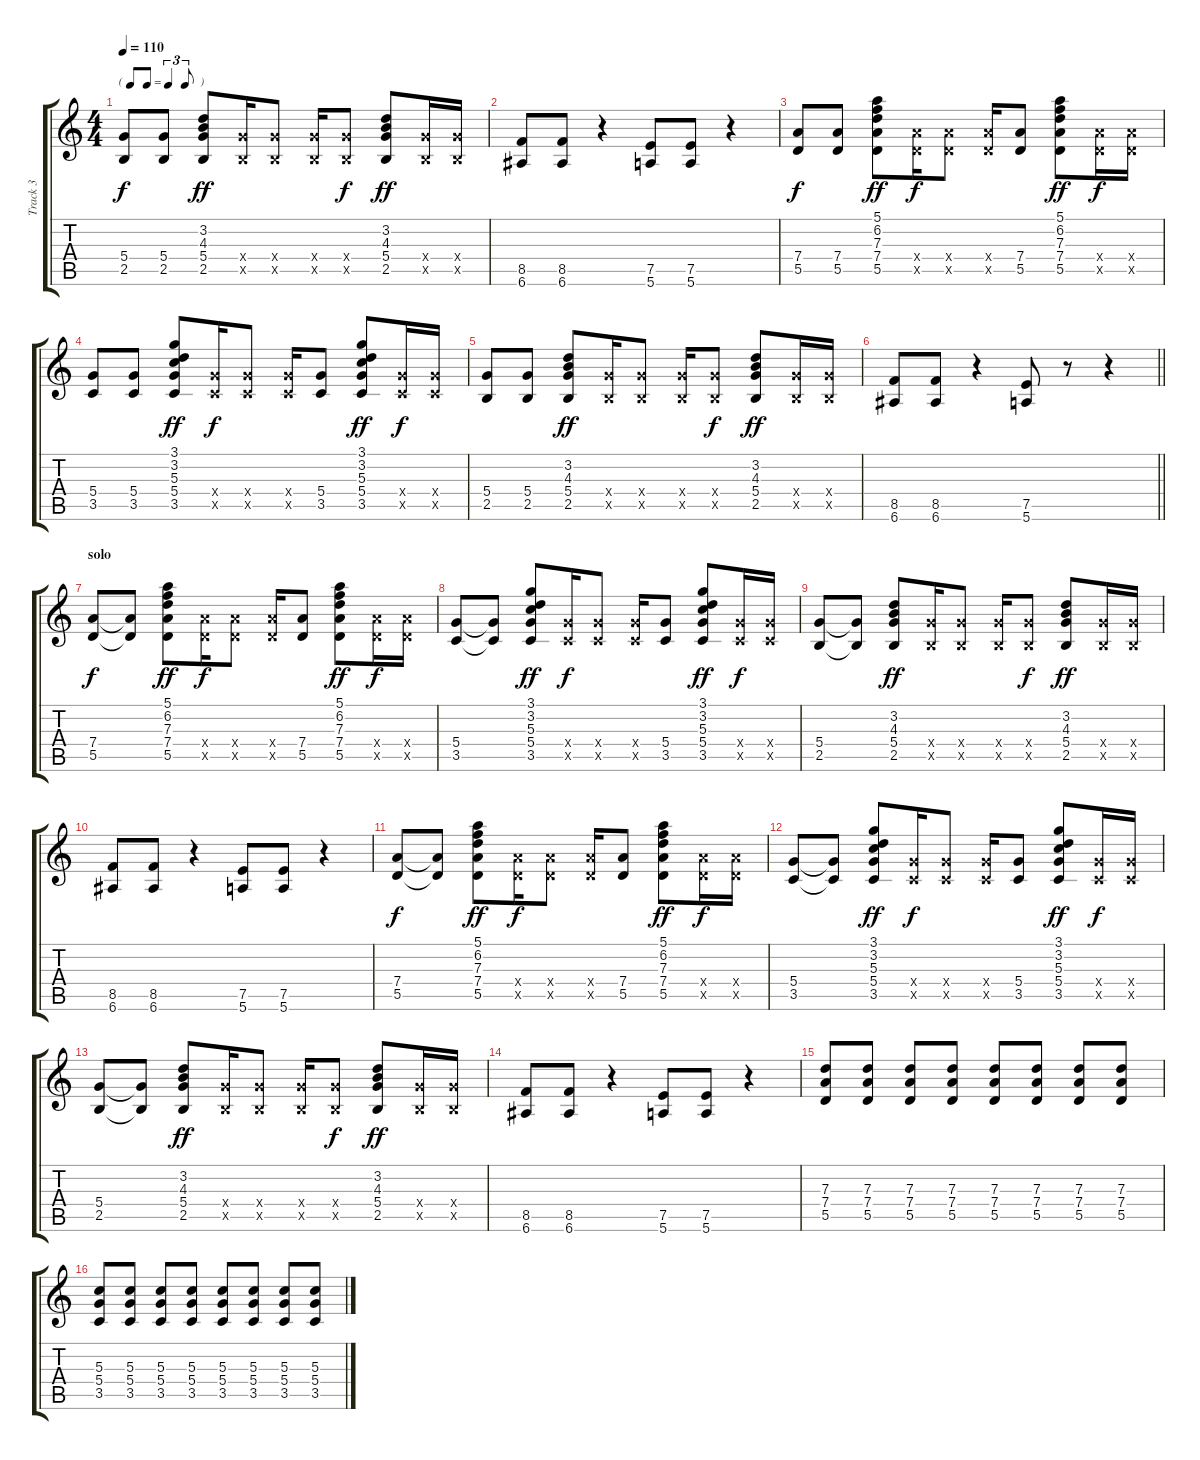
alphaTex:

\track ("Track 3" "Track 3") {instrument acousticguitarsteel}
\staff {score tabs}
\tuning (E4 B3 G3 D3 A2 E2) {hide}
\ts (4 4)
\tf triplet8th
\tempo 110
\clef g2
\ks c
(5.4 2.5).8{dy f} (5.4 2.5).8 (3.2 4.3 5.4 2.5).8{dy ff} (5.4{x} 2.5{x}).16 (5.4{x} 2.5{x}).8 (5.4{x} 2.5{x}).16 (5.4{x} 2.5{x}).8{dy f} (3.2 4.3 5.4 2.5).8{dy ff} (5.4{x} 2.5{x}).16 (5.4{x} 2.5{x}).16 |
(8.5 6.6).8 (8.5 6.6).8 r.4 (7.5 5.6).8 (7.5 5.6).8 r.4 |
(7.4 5.5).8{dy f} (7.4 5.5).8 (5.1 6.2 7.3 7.4 5.5).8{dy ff} (7.4{x} 5.5{x}).16{dy f} (7.4{x} 5.5{x}).8 (7.4{x} 5.5{x}).16 (7.4 5.5).8 (5.1 6.2 7.3 7.4 5.5).8{dy ff} (7.4{x} 5.5{x}).16{dy f} (7.4{x} 5.5{x}).16 |
(5.4 3.5).8 (5.4 3.5).8 (3.1 3.2 5.3 5.4 3.5).8{dy ff} (5.4{x} 3.5{x}).16{dy f} (5.4{x} 3.5{x}).8 (5.4{x} 3.5{x}).16 (5.4 3.5).8 (3.1 3.2 5.3 5.4 3.5).8{dy ff} (5.4{x} 3.5{x}).16{dy f} (5.4{x} 3.5{x}).16 |
(5.4 2.5).8 (5.4 2.5).8 (3.2 4.3 5.4 2.5).8{dy ff} (5.4{x} 2.5{x}).16 (5.4{x} 2.5{x}).8 (5.4{x} 2.5{x}).16 (5.4{x} 2.5{x}).8{dy f} (3.2 4.3 5.4 2.5).8{dy ff} (5.4{x} 2.5{x}).16 (5.4{x} 2.5{x}).16 |
\barLineRight lightlight
(8.5 6.6).8 (8.5 6.6).8 r.4 (7.5 5.6).8 r.8 r.4 |
\section ("" "solo")
(7.4 5.5).8{dy f} (7.4{t} 5.5{t}).8 (5.1 6.2 7.3 7.4 5.5).8{dy ff} (7.4{x} 5.5{x}).16{dy f} (7.4{x} 5.5{x}).8 (7.4{x} 5.5{x}).16 (7.4 5.5).8 (5.1 6.2 7.3 7.4 5.5).8{dy ff} (7.4{x} 5.5{x}).16{dy f} (7.4{x} 5.5{x}).16 |
(5.4 3.5).8 (5.4{t} 3.5{t}).8 (3.1 3.2 5.3 5.4 3.5).8{dy ff} (5.4{x} 3.5{x}).16{dy f} (5.4{x} 3.5{x}).8 (5.4{x} 3.5{x}).16 (5.4 3.5).8 (3.1 3.2 5.3 5.4 3.5).8{dy ff} (5.4{x} 3.5{x}).16{dy f} (5.4{x} 3.5{x}).16 |
(5.4 2.5).8 (5.4{t} 2.5{t}).8 (3.2 4.3 5.4 2.5).8{dy ff} (5.4{x} 2.5{x}).16 (5.4{x} 2.5{x}).8 (5.4{x} 2.5{x}).16 (5.4{x} 2.5{x}).8{dy f} (3.2 4.3 5.4 2.5).8{dy ff} (5.4{x} 2.5{x}).16 (5.4{x} 2.5{x}).16 |
(8.5 6.6).8 (8.5 6.6).8 r.4 (7.5 5.6).8 (7.5 5.6).8 r.4 |
(7.4 5.5).8{dy f} (7.4{t} 5.5{t}).8 (5.1 6.2 7.3 7.4 5.5).8{dy ff} (7.4{x} 5.5{x}).16{dy f} (7.4{x} 5.5{x}).8 (7.4{x} 5.5{x}).16 (7.4 5.5).8 (5.1 6.2 7.3 7.4 5.5).8{dy ff} (7.4{x} 5.5{x}).16{dy f} (7.4{x} 5.5{x}).16 |
(5.4 3.5).8 (5.4{t} 3.5{t}).8 (3.1 3.2 5.3 5.4 3.5).8{dy ff} (5.4{x} 3.5{x}).16{dy f} (5.4{x} 3.5{x}).8 (5.4{x} 3.5{x}).16 (5.4 3.5).8 (3.1 3.2 5.3 5.4 3.5).8{dy ff} (5.4{x} 3.5{x}).16{dy f} (5.4{x} 3.5{x}).16 |
(5.4 2.5).8 (5.4{t} 2.5{t}).8 (3.2 4.3 5.4 2.5).8{dy ff} (5.4{x} 2.5{x}).16 (5.4{x} 2.5{x}).8 (5.4{x} 2.5{x}).16 (5.4{x} 2.5{x}).8{dy f} (3.2 4.3 5.4 2.5).8{dy ff} (5.4{x} 2.5{x}).16 (5.4{x} 2.5{x}).16 |
(8.5 6.6).8 (8.5 6.6).8 r.4 (7.5 5.6).8 (7.5 5.6).8 r.4 |
(7.3 7.4 5.5).8 (7.3 7.4 5.5).8 (7.3 7.4 5.5).8 (7.3 7.4 5.5).8 (7.3 7.4 5.5).8 (7.3 7.4 5.5).8 (7.3 7.4 5.5).8 (7.3 7.4 5.5).8 |
(5.3 5.4 3.5).8 (5.3 5.4 3.5).8 (5.3 5.4 3.5).8 (5.3 5.4 3.5).8 (5.3 5.4 3.5).8 (5.3 5.4 3.5).8 (5.3 5.4 3.5).8 (5.3 5.4 3.5).8
